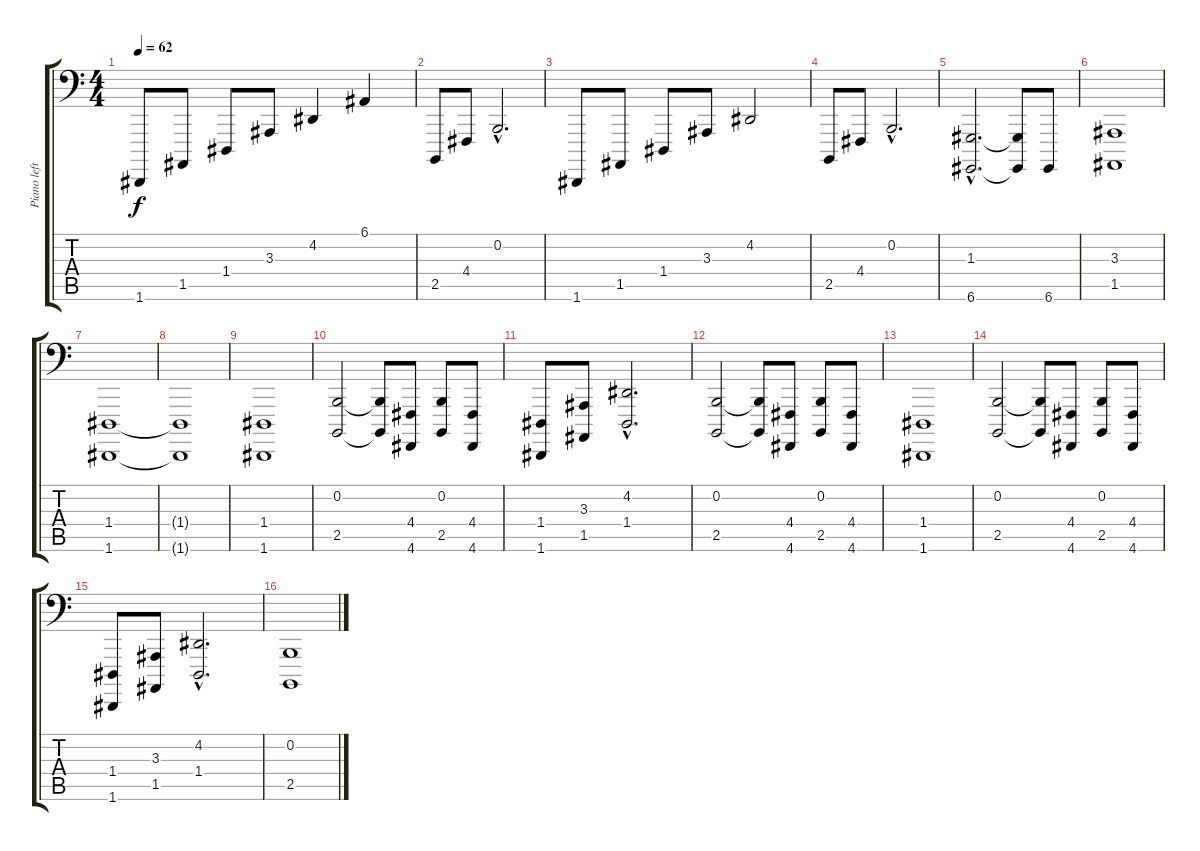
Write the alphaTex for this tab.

\track ("Piano left hand" "Piano left") {instrument brightacousticpiano}
\staff {score tabs}
\tuning (E2 B1 G1 D1 A0 D0) {hide}
\ts (4 4)
\tempo 62
\clef f4
\ks c
1.6.8{dy f} 1.5.8 1.4.8 3.3.8 4.2.4 6.1.4 |
2.5.8 4.4.8 0.2{hac}.2{d} |
1.6.8 1.5.8 1.4.8 3.3.8 4.2.2 |
2.5.8 4.4.8 0.2{hac}.2{d} |
(1.3{hac} 6.6{hac}).2{d} (1.3{t} 6.6{t}).8 6.6.8 |
(3.3 1.5).1 |
(1.4 1.6).1 |
(1.4{t} 1.6{t}).1 |
(1.4 1.6).1 |
(0.2 2.5).2 (0.2{t} 2.5{t}).8 (4.4 4.6).8 (0.2 2.5).8 (4.4 4.6).8 |
(1.4 1.6).8 (3.3 1.5).8 (4.2{hac} 1.4{hac}).2{d} |
(0.2 2.5).2 (0.2{t} 2.5{t}).8 (4.4 4.6).8 (0.2 2.5).8 (4.4 4.6).8 |
(1.4 1.6).1 |
(0.2 2.5).2 (0.2{t} 2.5{t}).8 (4.4 4.6).8 (0.2 2.5).8 (4.4 4.6).8 |
(1.4 1.6).8 (3.3 1.5).8 (4.2{hac} 1.4{hac}).2{d} |
(0.2 2.5).1
